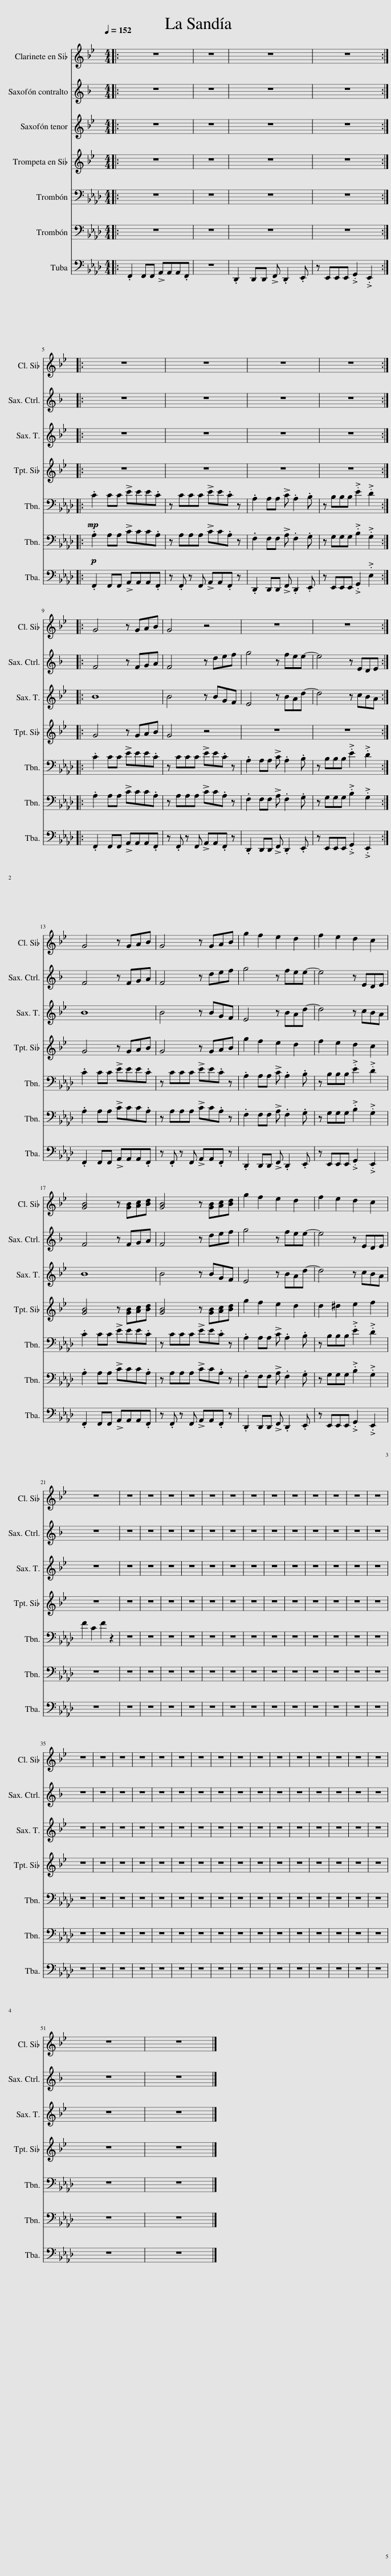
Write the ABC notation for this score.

X:1
%%score 1 2 3 4 5 6 7
L:1/8
Q:1/4=152
M:4/4
I:linebreak $
K:Ab
V:1 treble transpose=-2
V:2 treble transpose=-9
V:3 treble transpose=-14
V:4 treble transpose=-2
V:5 bass
V:6 bass
V:7 bass
V:1
[K:Bb]|: z8 | z8 | z8 | z8 ::$ z8 | %5
 z8 | z8 | z8 ::$ G4 z GAB | G4 z4 | %10
 z8 | z8 :|$ G4 z GAB | G4 z GAB | g2 f2 e2 d2 | %15
 f2 e2 d2 c2 |$ [GB]4 z [GB][Ac][Bd] | [GB]4 z [GB][Ac][Bd] | g2 f2 e2 d2 | f2 e2 d2 c2 |$ %20
 z8 | z8 | z8 | z8 | z8 | %25
 z8 | z8 | z8 | z8 | z8 | %30
 z8 | z8 | z8 | z8 |$ z8 | %35
 z8 | z8 | z8 | z8 | z8 | %40
 z8 | z8 | z8 | z8 | z8 | %45
 z8 | z8 | z8 | z8 | z8 |$ %50
 z8 | z8 |] %52
V:2
[K:F]|: z8 | z8 | z8 | z8 ::$ z8 | %5
 z8 | z8 | z8 ::$ F4 z FGA | F4 z def | %10
 g4 z fee- | e4 z EDE :|$ F4 z FGA | F4 z def | g4 z fee- | %15
 e4 z EDE |$ F4 z FGA | F4 z def | g4 z fee- | e4 z EDE |$ %20
 z8 | z8 | z8 | z8 | z8 | %25
 z8 | z8 | z8 | z8 | z8 | %30
 z8 | z8 | z8 | z8 |$ z8 | %35
 z8 | z8 | z8 | z8 | z8 | %40
 z8 | z8 | z8 | z8 | z8 | %45
 z8 | z8 | z8 | z8 | z8 |$ %50
 z8 | z8 |] %52
V:3
[K:Bb]|: z8 | z8 | z8 | z8 ::$ z8 | %5
 z8 | z8 | z8 ::$ B8 | B4 z BGF | %10
 E4 z BAd- | d4 z cBA :|$ B8 | B4 z BGF | E4 z BAd- | %15
 d4 z cBA |$ B8 | B4 z BGF | E4 z BAd- | d4 z cBA |$ %20
 z8 | z8 | z8 | z8 | z8 | %25
 z8 | z8 | z8 | z8 | z8 | %30
 z8 | z8 | z8 | z8 |$ z8 | %35
 z8 | z8 | z8 | z8 | z8 | %40
 z8 | z8 | z8 | z8 | z8 | %45
 z8 | z8 | z8 | z8 | z8 |$ %50
 z8 | z8 |] %52
V:4
[K:Bb]|: z8 | z8 | z8 | z8 ::$ z8 | %5
 z8 | z8 | z8 ::$ G4 z GAB | G4 z4 | %10
 z8 | z8 :|$ G4 z GAB | G4 z GAB | g2 f2 e2 d2 | %15
 f2 e2 d2 c2 |$ [GB]4 z [GB][Ac][Bd] | [GB]4 z [GB][Ac][Bd] | g2 f2 e2 d2 | d2 ^d2 e2 f2 |$ %20
 z8 | z8 | z8 | z8 | z8 | %25
 z8 | z8 | z8 | z8 | z8 | %30
 z8 | z8 | z8 | z8 |$ z8 | %35
 z8 | z8 | z8 | z8 | z8 | %40
 z8 | z8 | z8 | z8 | z8 | %45
 z8 | z8 | z8 | z8 | z8 |$ %50
 z8 | z8 |] %52
V:5
|: z8 | z8 | z8 | z8 ::$!mp! .C2 CC !>!EEE.C | %5
 z CCC !>!EE.C z | .A,2 A,A, !>!C .A,2 .B, | z B,B,B, .E2 .D2 ::$ .C2 CC !>!EEE.C | z CCC !>!EE.C z | %10
 .A,2 A,A, !>!C .A,2 .B, | z B,B,B, .E2 .D2 :|$ .C2 CC !>!EEE.C | z CCC !>!EE.C z | .A,2 A,A, !>!C .A,2 .B, | %15
 z B,B,B, .E2 .D2 |$ .C2 CC !>!EEE.C | z CCC !>!EE.C z | .A,2 A,A, !>!C .A,2 .B, | z B,B,B, .E2 .D2 |$ %20
 F2 C2 F2 z2 | z8 | z8 | z8 | z8 | %25
 z8 | z8 | z8 | z8 | z8 | %30
 z8 | z8 | z8 | z8 |$ z8 | %35
 z8 | z8 | z8 | z8 | z8 | %40
 z8 | z8 | z8 | z8 | z8 | %45
 z8 | z8 | z8 | z8 | z8 |$ %50
 z8 | z8 |] %52
V:6
|: z8 | z8 | z8 | z8 ::$!p! .A,2 A,A, !>!CCC.A, | %5
 z A,A,A, !>!CC.A, z | .F,2 F,F, !>!A, .F,2 .G, | z G,G,G, .B,2 .G,2 ::$ .A,2 A,A, !>!CCC.A, | z A,A,A, !>!CC.A, z | %10
 .F,2 F,F, !>!A, .F,2 .G, | z G,G,G, .B,2 .G,2 :|$ .A,2 A,A, !>!CCC.A, | z A,A,A, !>!CC.A, z | .F,2 F,F, !>!A, .F,2 .G, | %15
 z G,G,G, .B,2 .G,2 |$ .A,2 A,A, !>!CCC.A, | z A,A,A, !>!CC.A, z | .F,2 F,F, !>!A, .F,2 .G, | z G,G,G, .B,2 .G,2 |$ %20
 z8 | z8 | z8 | z8 | z8 | %25
 z8 | z8 | z8 | z8 | z8 | %30
 z8 | z8 | z8 | z8 |$ z8 | %35
 z8 | z8 | z8 | z8 | z8 | %40
 z8 | z8 | z8 | z8 | z8 | %45
 z8 | z8 | z8 | z8 | z8 |$ %50
 z8 | z8 |] %52
V:7
|: .F,,2 F,,F,, !>!A,,A,,A,,.F,, | z8 | .D,,2 D,,D,, !>!F,, .D,,2 .E,, | z E,,E,,E,, .G,,2 .E,,2 ::$ .F,,2 F,,F,, !>!A,,A,,A,,.F,, | %5
 z .F,, z F,, !>!A,,A,,.F,, z | .D,,2 D,,D,, !>!F,, .D,,2 .E,, | z E,,E,,E,, .G,,2 .E,2 ::$ .F,,2 F,,F,, !>!A,,A,,A,,.F,, | z .F,, z F,, !>!A,,A,,.F,, z | %10
 .D,,2 D,,D,, !>!F,, .D,,2 .E,, | z E,,E,,E,, .G,,2 .E,,2 :|$ .F,,2 F,,F,, !>!A,,A,,A,,.F,, | z .F,, z F,, !>!A,,A,,.F,, z | .D,,2 D,,D,, !>!F,, .D,,2 .E,, | %15
 z E,,E,,E,, .G,,2 .E,,2 |$ .F,,2 F,,F,, !>!A,,A,,A,,.F,, | z .F,, z F,, !>!A,,A,,.F,, z | .D,,2 D,,D,, !>!F,, .D,,2 .E,, | z E,,E,,E,, .G,,2 .E,,2 |$ %20
 z8 | z8 | z8 | z8 | z8 | %25
 z8 | z8 | z8 | z8 | z8 | %30
 z8 | z8 | z8 | z8 |$ z8 | %35
 z8 | z8 | z8 | z8 | z8 | %40
 z8 | z8 | z8 | z8 | z8 | %45
 z8 | z8 | z8 | z8 | z8 |$ %50
 z8 | z8 |] %52
